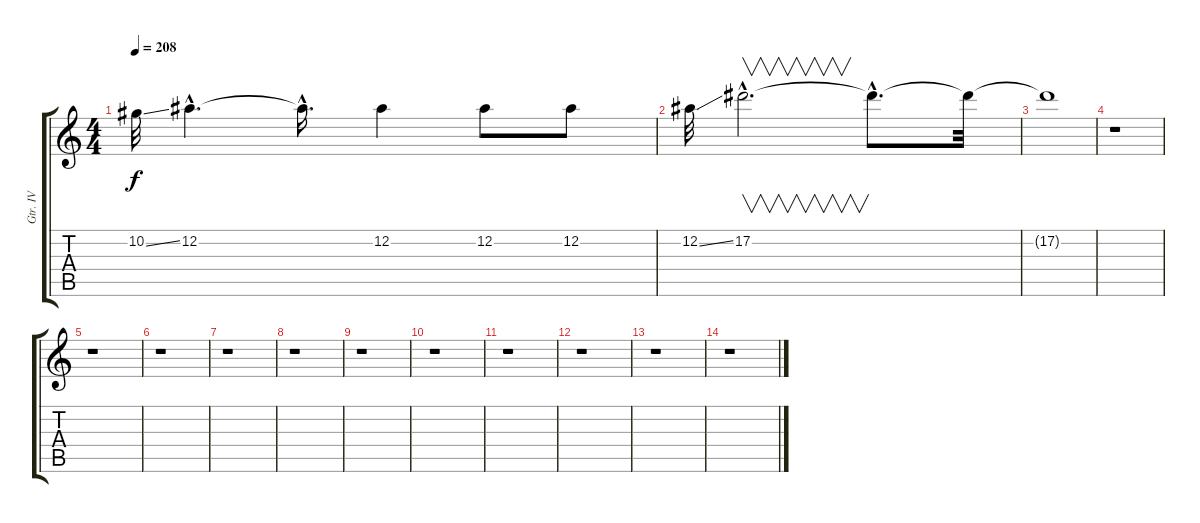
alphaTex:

\track ("Gtr. IV" "Gtr. IV") {instrument distortionguitar}
\staff {score tabs}
\tuning (Eb4 Bb3 Gb3 Db3 Ab2 Eb2) {hide}
\ts (4 4)
\tempo 208
\clef g2
\ks c
10.2{ss}.32{dy f} 12.2{hac}.4{d} 12.2{hac t}.16{d} 12.2.4 12.2.8 12.2.8 |
12.2{ss}.32 17.2{hac}.2{v d} 17.2{hac t}.8{d} 17.2{t}.32 |
17.2{t}.1 |
r.1 |
r.1 |
r.1 |
r.1 |
r.1 |
r.1 |
r.1 |
r.1 |
r.1 |
r.1 |
r.1
